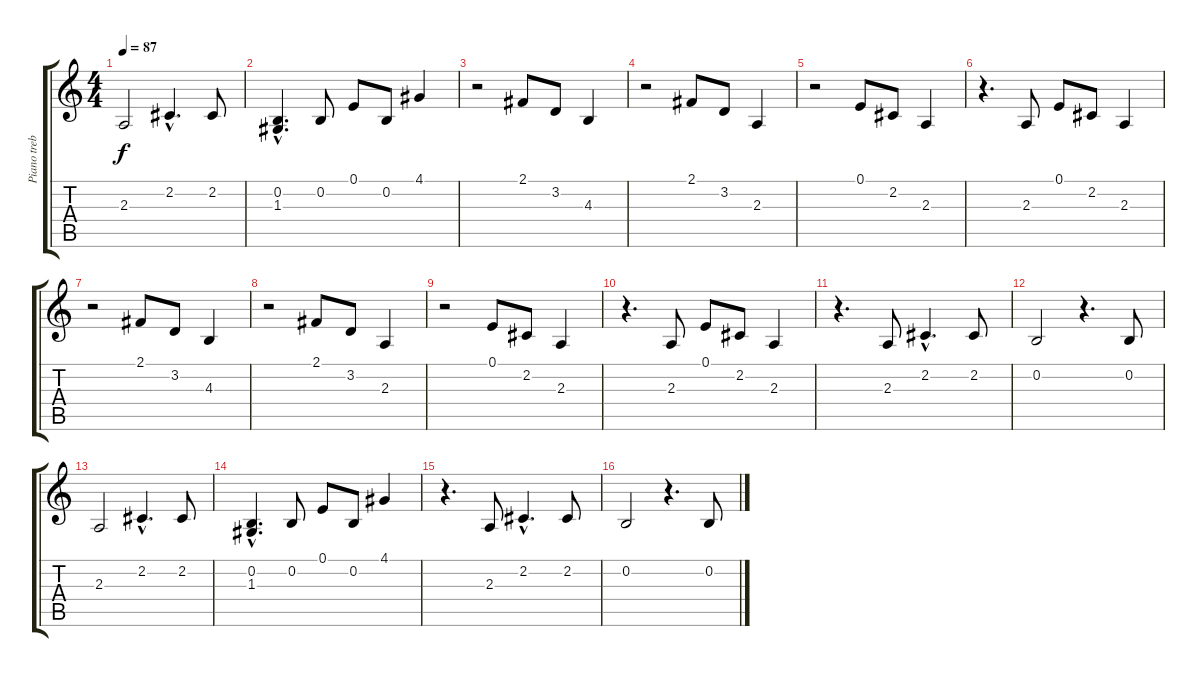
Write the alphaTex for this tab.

\track ("Piano treble" "Piano treb") {instrument acousticgrandpiano}
\staff {score tabs}
\tuning (E4 B3 G3 D3 A2 E2) {hide}
\ts (4 4)
\tempo 87
\clef g2
\ks c
2.3.2{dy f} 2.2{hac}.4{d} 2.2.8 |
(0.2{hac} 1.3{hac}).4{d} 0.2.8 0.1.8 0.2.8 4.1.4 |
r.2 2.1.8 3.2.8 4.3.4 |
r.2 2.1.8 3.2.8 2.3.4 |
r.2 0.1.8 2.2.8 2.3.4 |
r.4{d} 2.3.8 0.1.8 2.2.8 2.3.4 |
r.2 2.1.8 3.2.8 4.3.4 |
r.2 2.1.8 3.2.8 2.3.4 |
r.2 0.1.8 2.2.8 2.3.4 |
r.4{d} 2.3.8 0.1.8 2.2.8 2.3.4 |
r.4{d} 2.3.8 2.2{hac}.4{d} 2.2.8 |
0.2.2 r.4{d} 0.2.8 |
2.3.2 2.2{hac}.4{d} 2.2.8 |
(0.2{hac} 1.3{hac}).4{d} 0.2.8 0.1.8 0.2.8 4.1.4 |
r.4{d} 2.3.8 2.2{hac}.4{d} 2.2.8 |
0.2.2 r.4{d} 0.2.8
